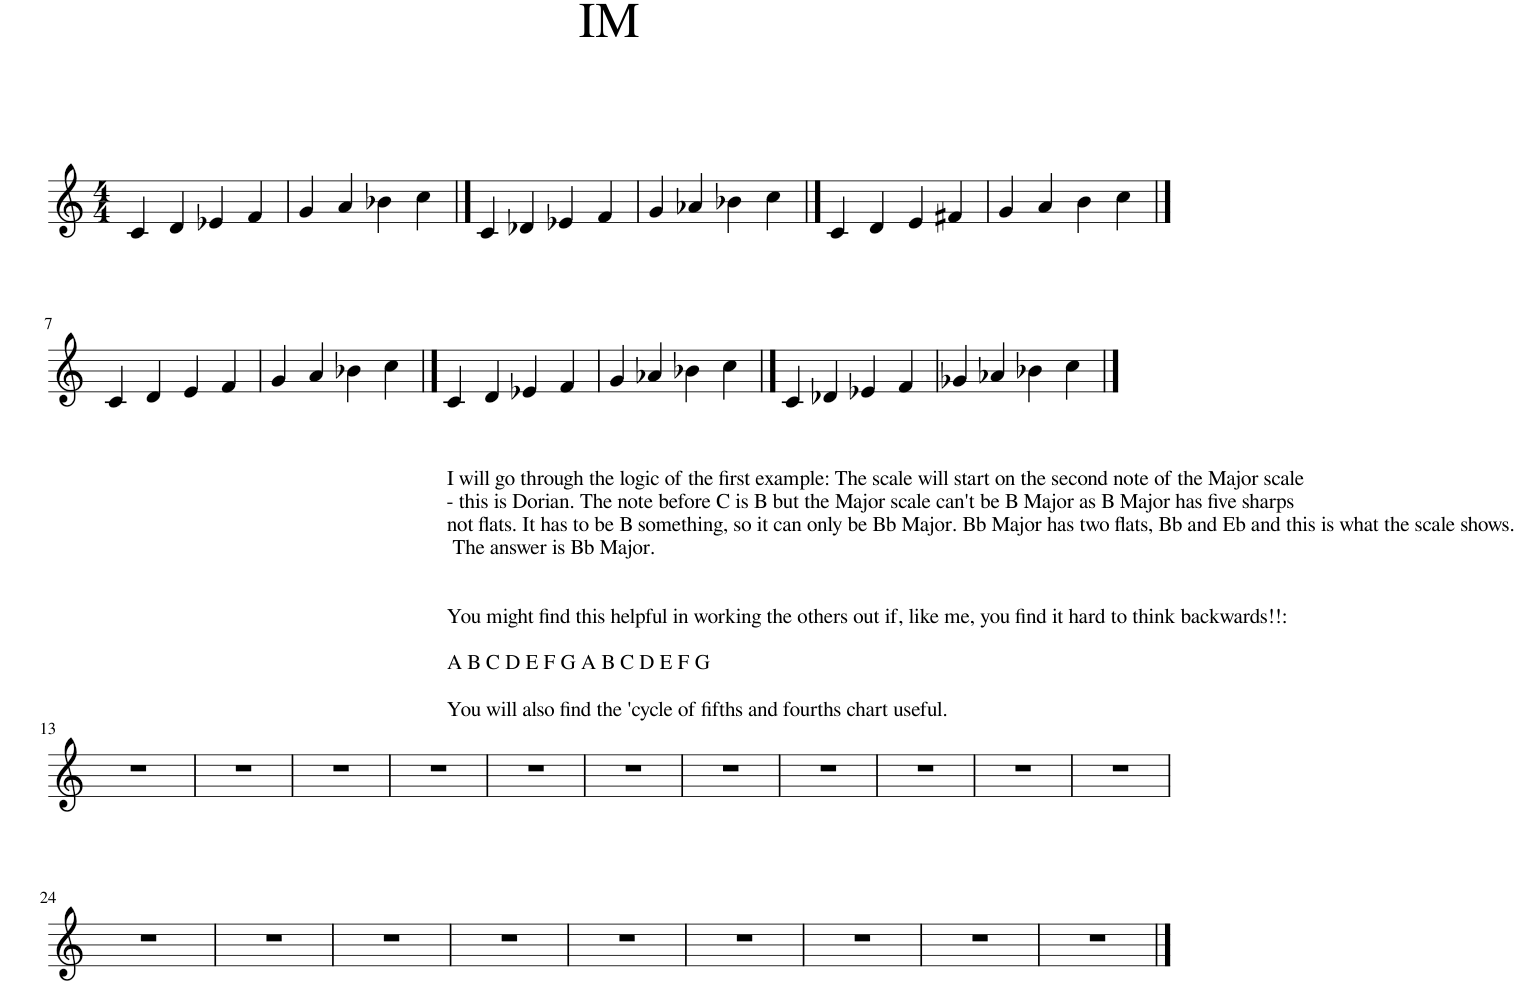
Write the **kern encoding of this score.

**kern
*part1
*staff1
*I"Piano
*I'Pno.
*clefG2
*k[]
*M4/4
=1
4c/
4d/
4e-X/
4f/
=2
4g/
4a/
4b-X\
4cc\
==3
4c/
4d-X/
4e-X/
4f/
=4
4g/
4a-X/
4b-X\
4cc\
==5
4c/
4d/
4e/
4f#X/
=6
4g/
4a/
4b\
4cc\
!!LO:LB:g=z
==7
4c/
4d/
4e/
4f/
=8
4g/
4a/
4b-X\
4cc\
==9
!LO:TX:b:t=I will go through the logic of the first example&colon; The scale will start on the second note of the Major scale
!LO:TX:b:t=- this is Dorian. The note before C is B but the Major scale can't be B Major as B Major has five sharps
!LO:TX:b:t=not flats. It has to be B something, so it can only be Bb Major. Bb Major has two flats, Bb and Eb and this is what the scale shows.
!LO:TX:b:t=The answer is Bb Major.
!LO:TX:b:t=You might find this helpful in working the others out if, like me, you find it hard to think backwards!!&colon;
!LO:TX:b:t=A B C D E F G A B C D E F G
!LO:TX:b:t=You will also find the 'cycle of fifths and fourths chart useful.
4c/
4d/
4e-X/
4f/
=10
4g/
4a-X/
4b-X\
4cc\
==11
4c/
4d-X/
4e-X/
4f/
=12
4g-X/
4a-X/
4b-X\
4cc\
!!LO:LB:g=z
==13
1r
=14
1r
=15
1r
=16
1r
=17
1r
=18
1r
=19
1r
=20
1r
=21
1r
=22
1r
=23
1r
!!LO:LB:g=z
=24
1r
=25
1r
=26
1r
=27
1r
=28
1r
=29
1r
=30
1r
=31
1r
=32
1r
==
*-
